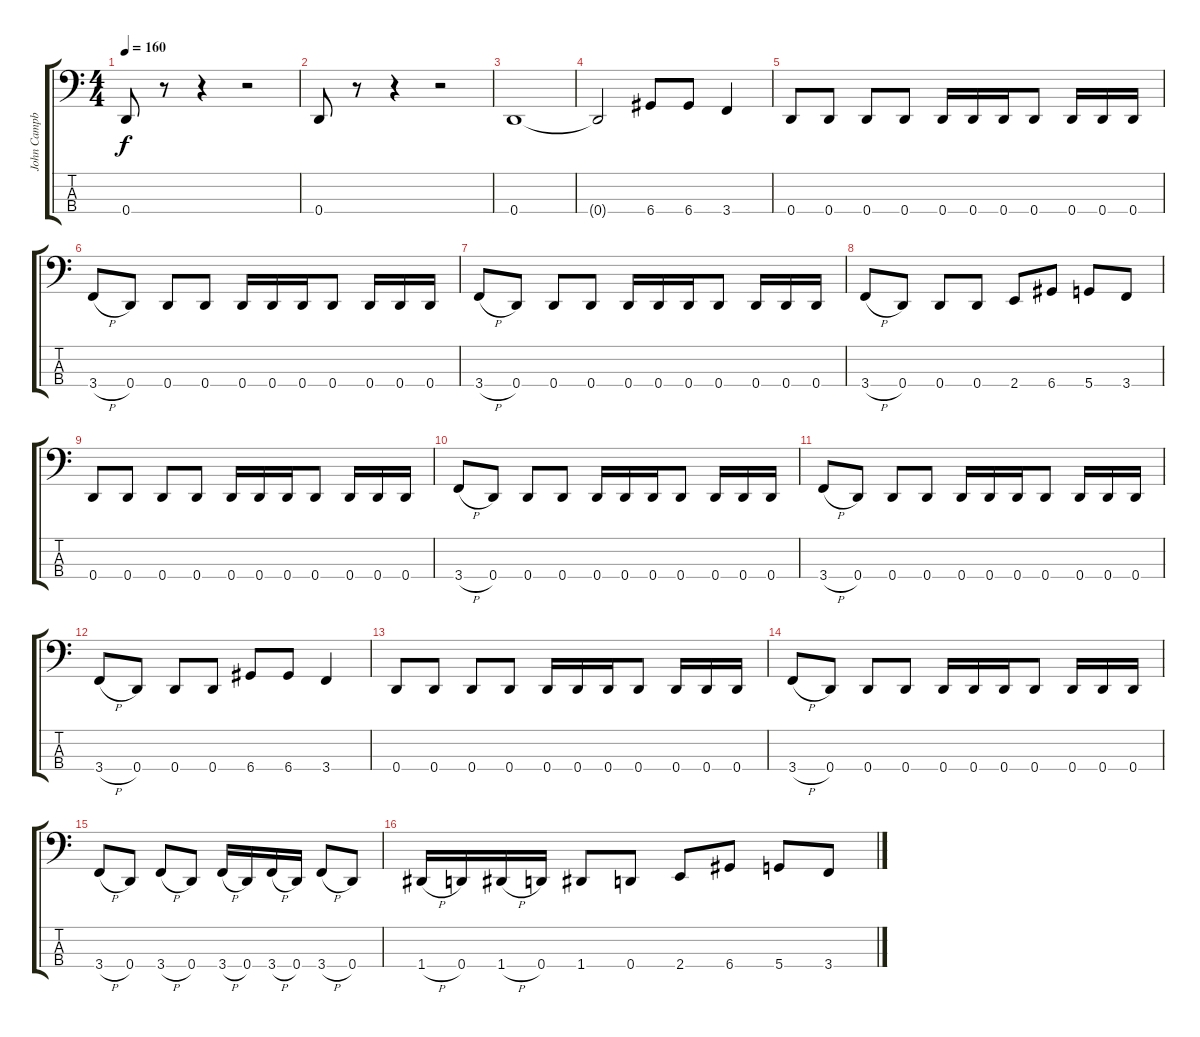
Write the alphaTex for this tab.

\track ("John Campbell" "John Campb") {instrument electricbasspick}
\staff {score tabs}
\tuning (G2 D2 A1 D1) {hide}
\ts (4 4)
\tempo 160
\clef f4
\ks c
0.4.8{dy f instrument electricbasspick} r.8 r.4 r.2 |
0.4.8 r.8 r.4 r.2 |
0.4.1 |
0.4{t}.2 6.4.8 6.4.8 3.4.4 |
0.4.8 0.4.8 0.4.8 0.4.8 0.4.16 0.4.16 0.4.16 0.4.8 0.4.16 0.4.16 0.4.16 |
3.4{h}.8 0.4.8 0.4.8 0.4.8 0.4.16 0.4.16 0.4.16 0.4.8 0.4.16 0.4.16 0.4.16 |
3.4{h}.8 0.4.8 0.4.8 0.4.8 0.4.16 0.4.16 0.4.16 0.4.8 0.4.16 0.4.16 0.4.16 |
3.4{h}.8 0.4.8 0.4.8 0.4.8 2.4.8 6.4.8 5.4.8 3.4.8 |
0.4.8 0.4.8 0.4.8 0.4.8 0.4.16 0.4.16 0.4.16 0.4.8 0.4.16 0.4.16 0.4.16 |
3.4{h}.8 0.4.8 0.4.8 0.4.8 0.4.16 0.4.16 0.4.16 0.4.8 0.4.16 0.4.16 0.4.16 |
3.4{h}.8 0.4.8 0.4.8 0.4.8 0.4.16 0.4.16 0.4.16 0.4.8 0.4.16 0.4.16 0.4.16 |
3.4{h}.8 0.4.8 0.4.8 0.4.8 6.4.8 6.4.8 3.4.4 |
0.4.8 0.4.8 0.4.8 0.4.8 0.4.16 0.4.16 0.4.16 0.4.8 0.4.16 0.4.16 0.4.16 |
3.4{h}.8 0.4.8 0.4.8 0.4.8 0.4.16 0.4.16 0.4.16 0.4.8 0.4.16 0.4.16 0.4.16 |
3.4{h}.8 0.4.8 3.4{h}.8 0.4.8 3.4{h}.16 0.4.16 3.4{h}.16 0.4.16 3.4{h}.8 0.4.8 |
1.4{h}.16 0.4.16 1.4{h}.16 0.4.16 1.4.8 0.4.8 2.4.8 6.4.8 5.4.8 3.4.8
